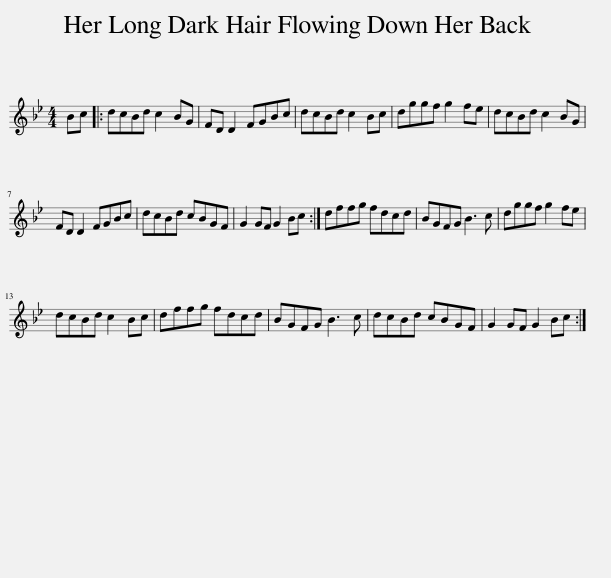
X:1
L:1/8
M:4/4
I:linebreak $
K:Bb
V:1 treble
V:1
 Bc |: dcBd c2 BG | FD D2 FGBc | dcBd c2 Bc | dggf g2 fe | %5
 dcBd c2 BG |$ FD D2 FGBc | dcBd cBGF | G2 GF G2 Bc :| dffg fdcd | %10
 BGFG B3 c | dggf g2 fe |$ dcBd c2 Bc | dffg fdcd | BGFG B3 c | %15
 dcBd cBGF | G2 GF G2 Bc :| %17
